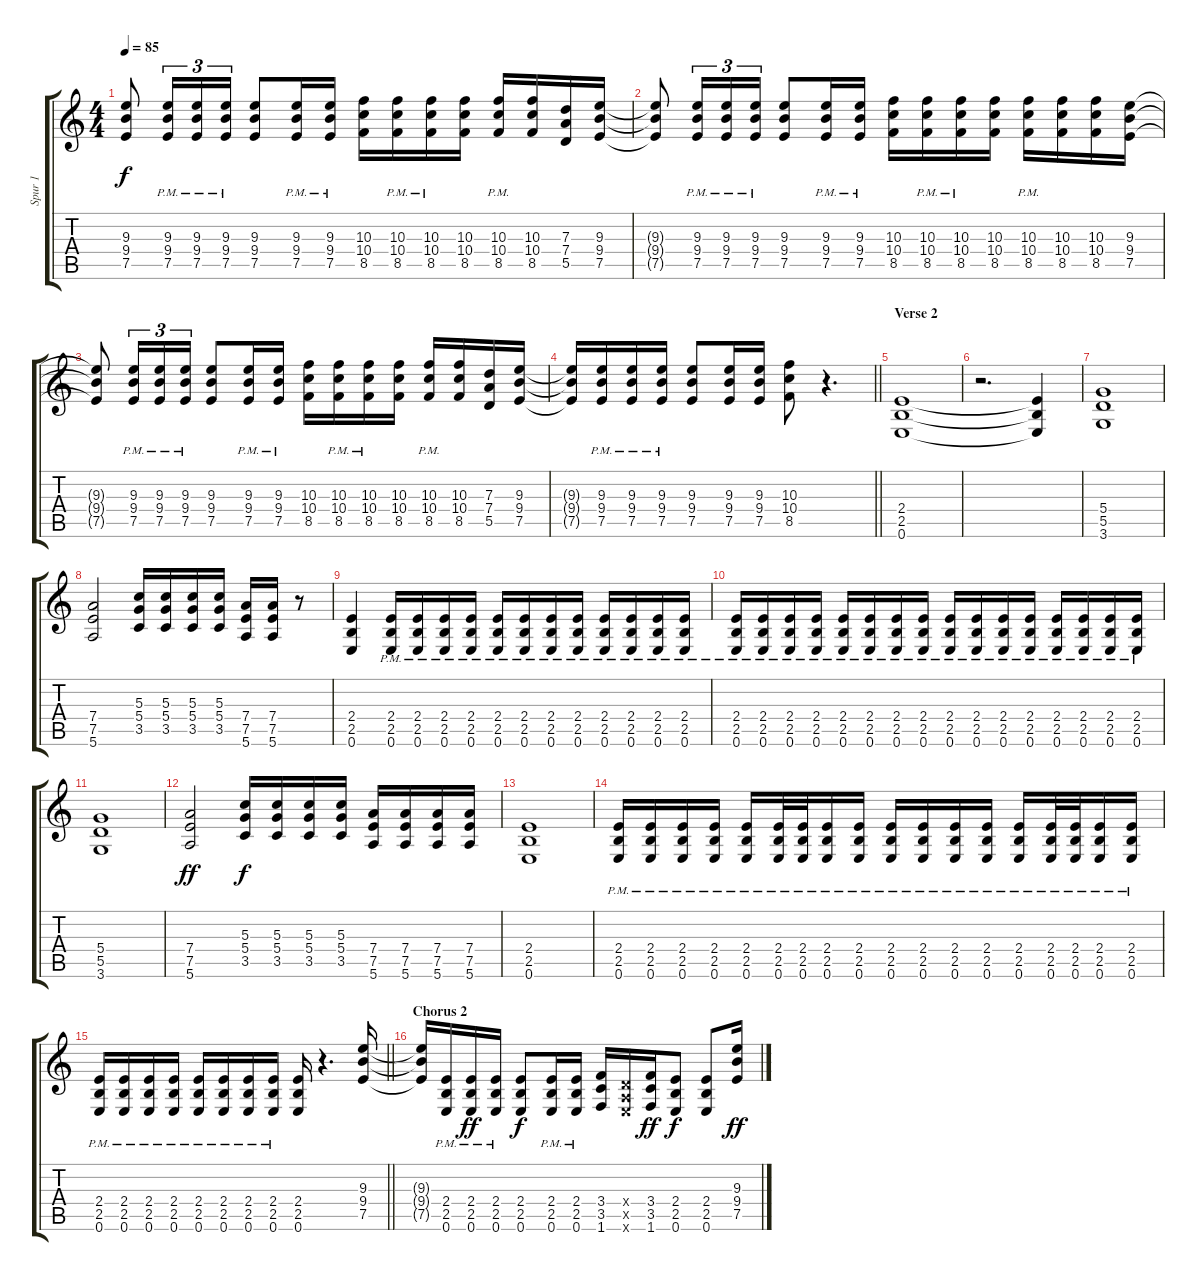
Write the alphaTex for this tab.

\track ("Spur 1" "Spur 1") {instrument distortionguitar}
\staff {score tabs}
\tuning (E4 B3 G3 D3 A2 E2) {hide}
\ts (4 4)
\tempo 85
\clef g2
\ks c
(9.3{t} 9.4{t} 7.5{t}).8{dy f} (9.3{pm} 9.4{pm} 7.5{pm}).16{tu (3 2)} (9.3{pm} 9.4{pm} 7.5{pm}).16{tu (3 2)} (9.3{pm} 9.4{pm} 7.5{pm}).16{tu (3 2)} (9.3 9.4 7.5).8 (9.3{pm} 9.4{pm} 7.5{pm}).16 (9.3{pm} 9.4{pm} 7.5{pm}).16 (10.3 10.4 8.5).16 (10.3{pm} 10.4{pm} 8.5{pm}).16 (10.3{pm} 10.4{pm} 8.5{pm}).16 (10.3 10.4 8.5).16 (10.3{pm} 10.4{pm} 8.5{pm}).16 (10.3 10.4 8.5).16 (7.3 7.4 5.5).16 (9.3 9.4 7.5).16 |
(9.3{t} 9.4{t} 7.5{t}).8 (9.3{pm} 9.4{pm} 7.5{pm}).16{tu (3 2)} (9.3{pm} 9.4{pm} 7.5{pm}).16{tu (3 2)} (9.3{pm} 9.4{pm} 7.5{pm}).16{tu (3 2)} (9.3 9.4 7.5).8 (9.3{pm} 9.4{pm} 7.5{pm}).16 (9.3{pm} 9.4{pm} 7.5{pm}).16 (10.3 10.4 8.5).16 (10.3{pm} 10.4{pm} 8.5{pm}).16 (10.3{pm} 10.4{pm} 8.5{pm}).16 (10.3 10.4 8.5).16 (10.3{pm} 10.4{pm} 8.5{pm}).16 (10.3 10.4 8.5).16 (10.3 10.4 8.5).16 (9.3 9.4 7.5).16 |
(9.3{t} 9.4{t} 7.5{t}).8 (9.3{pm} 9.4{pm} 7.5{pm}).16{tu (3 2)} (9.3{pm} 9.4{pm} 7.5{pm}).16{tu (3 2)} (9.3{pm} 9.4{pm} 7.5{pm}).16{tu (3 2)} (9.3 9.4 7.5).8 (9.3{pm} 9.4{pm} 7.5{pm}).16 (9.3{pm} 9.4{pm} 7.5{pm}).16 (10.3 10.4 8.5).16 (10.3{pm} 10.4{pm} 8.5{pm}).16 (10.3{pm} 10.4{pm} 8.5{pm}).16 (10.3 10.4 8.5).16 (10.3{pm} 10.4{pm} 8.5{pm}).16 (10.3 10.4 8.5).16 (7.3 7.4 5.5).16 (9.3 9.4 7.5).16 |
\barLineRight lightlight
(9.3{t} 9.4{t} 7.5{t}).16 (9.3{pm} 9.4{pm} 7.5{pm}).16 (9.3{pm} 9.4{pm} 7.5{pm}).16 (9.3{pm} 9.4{pm} 7.5{pm}).16 (9.3 9.4 7.5).8 (9.3 9.4 7.5).16 (9.3 9.4 7.5).16 (10.3 10.4 8.5).8 r.4{d} |
\section ("" "Verse 2")
(2.4 2.5 0.6).1 |
r.2{d} (2.4{t} 2.5{t} 0.6{t}).4 |
(5.4 5.5 3.6).1 |
(7.4 7.5 5.6).2 (5.3 5.4 3.5).16 (5.3 5.4 3.5).16 (5.3 5.4 3.5).16 (5.3 5.4 3.5).16 (7.4 7.5 5.6).16 (7.4 7.5 5.6).16 r.8 |
(2.4 2.5 0.6).4 (2.4{pm} 2.5{pm} 0.6{pm}).16 (2.4{pm} 2.5{pm} 0.6{pm}).16 (2.4{pm} 2.5{pm} 0.6{pm}).16 (2.4{pm} 2.5{pm} 0.6{pm}).16 (2.4{pm} 2.5{pm} 0.6{pm}).16 (2.4{pm} 2.5{pm} 0.6{pm}).16 (2.4{pm} 2.5{pm} 0.6{pm}).16 (2.4{pm} 2.5{pm} 0.6{pm}).16 (2.4{pm} 2.5{pm} 0.6{pm}).16 (2.4{pm} 2.5{pm} 0.6{pm}).16 (2.4{pm} 2.5{pm} 0.6{pm}).16 (2.4{pm} 2.5{pm} 0.6{pm}).16 |
(2.4{pm} 2.5{pm} 0.6{pm}).16 (2.4{pm} 2.5{pm} 0.6{pm}).16 (2.4{pm} 2.5{pm} 0.6{pm}).16 (2.4{pm} 2.5{pm} 0.6{pm}).16 (2.4{pm} 2.5{pm} 0.6{pm}).16 (2.4{pm} 2.5{pm} 0.6{pm}).16 (2.4{pm} 2.5{pm} 0.6{pm}).16 (2.4{pm} 2.5{pm} 0.6{pm}).16 (2.4{pm} 2.5{pm} 0.6{pm}).16 (2.4{pm} 2.5{pm} 0.6{pm}).16 (2.4{pm} 2.5{pm} 0.6{pm}).16 (2.4{pm} 2.5{pm} 0.6{pm}).16 (2.4{pm} 2.5{pm} 0.6{pm}).16 (2.4{pm} 2.5{pm} 0.6{pm}).16 (2.4{pm} 2.5{pm} 0.6{pm}).16 (2.4{pm} 2.5{pm} 0.6{pm}).16 |
(5.4 5.5 3.6).1 |
(7.4 7.5 5.6).2{dy ff} (5.3 5.4 3.5).16{dy f} (5.3 5.4 3.5).16 (5.3 5.4 3.5).16 (5.3 5.4 3.5).16 (7.4 7.5 5.6).16 (7.4 7.5 5.6).16 (7.4 7.5 5.6).16 (7.4 7.5 5.6).16 |
(2.4 2.5 0.6).1 |
(2.4{pm} 2.5{pm} 0.6{pm}).16 (2.4{pm} 2.5{pm} 0.6{pm}).16 (2.4{pm} 2.5{pm} 0.6{pm}).16 (2.4{pm} 2.5{pm} 0.6{pm}).16 (2.4{pm} 2.5{pm} 0.6{pm}).16 (2.4{pm} 2.5{pm} 0.6{pm}).32 (2.4{pm} 2.5{pm} 0.6{pm}).32 (2.4{pm} 2.5{pm} 0.6{pm}).16 (2.4{pm} 2.5{pm} 0.6{pm}).16 (2.4{pm} 2.5{pm} 0.6{pm}).16 (2.4{pm} 2.5{pm} 0.6{pm}).16 (2.4{pm} 2.5{pm} 0.6{pm}).16 (2.4{pm} 2.5{pm} 0.6{pm}).16 (2.4{pm} 2.5{pm} 0.6{pm}).16 (2.4{pm} 2.5{pm} 0.6{pm}).32 (2.4{pm} 2.5{pm} 0.6{pm}).32 (2.4{pm} 2.5{pm} 0.6{pm}).16 (2.4{pm} 2.5{pm} 0.6{pm}).16 |
\barLineRight lightlight
(2.4{pm} 2.5{pm} 0.6{pm}).16 (2.4{pm} 2.5{pm} 0.6{pm}).16 (2.4{pm} 2.5{pm} 0.6{pm}).16 (2.4{pm} 2.5{pm} 0.6{pm}).16 (2.4{pm} 2.5{pm} 0.6{pm}).16 (2.4{pm} 2.5{pm} 0.6{pm}).16 (2.4{pm} 2.5{pm} 0.6{pm}).16 (2.4{pm} 2.5{pm} 0.6{pm}).16 (2.4 2.5 0.6).16 r.4{d} (9.3 9.4 7.5).16 |
\section ("" "Chorus 2")
(9.3{t} 9.4{t} 7.5{t}).16 (2.4{pm} 2.5{pm} 0.6{pm}).16 (2.4{pm} 2.5{pm} 0.6{pm}).16{dy ff} (2.4{pm} 2.5{pm} 0.6{pm}).16 (2.4 2.5 0.6).8{dy f} (2.4{pm} 2.5{pm} 0.6{pm}).16 (2.4{pm} 2.5{pm} 0.6{pm}).16 (3.4 3.5 1.6).16 (0.4{x} 0.5{x} 0.6{x}).16 (3.4 3.5 1.6).16{dy ff} (2.4 2.5 0.6).8{dy f} (2.4 2.5 0.6).8 (9.3 9.4 7.5).16{dy ff}
